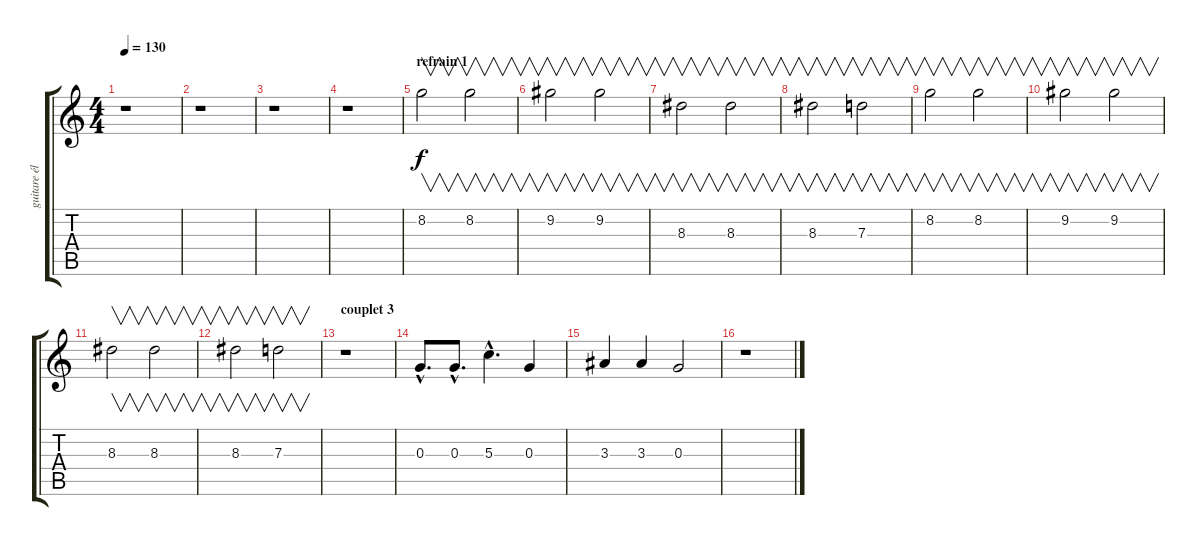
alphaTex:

\track ("guitare électrique" "guitare él") {instrument electricguitarclean}
\staff {score tabs}
\tuning (E4 B3 G3 D3 A2 E2) {hide}
\ts (4 4)
\tempo 130
\clef g2
\ks c
r.1{dy f} |
r.1 |
r.1 |
r.1 |
\section ("" "refrain 1")
8.2.2{v} 8.2.2{v} |
9.2.2{v} 9.2.2{v} |
8.3.2{v} 8.3.2{v} |
8.3.2{v} 7.3.2{v} |
8.2.2{v} 8.2.2{v} |
9.2.2{v} 9.2.2{v} |
8.3.2{v} 8.3.2{v} |
8.3.2{v} 7.3.2{v} |
\section ("" "couplet 3")
r.1 |
0.3{hac}.8{d} 0.3{hac}.8{d} 5.3{hac}.4{d} 0.3.4 |
3.3.4 3.3.4 0.3.2 |
r.1
